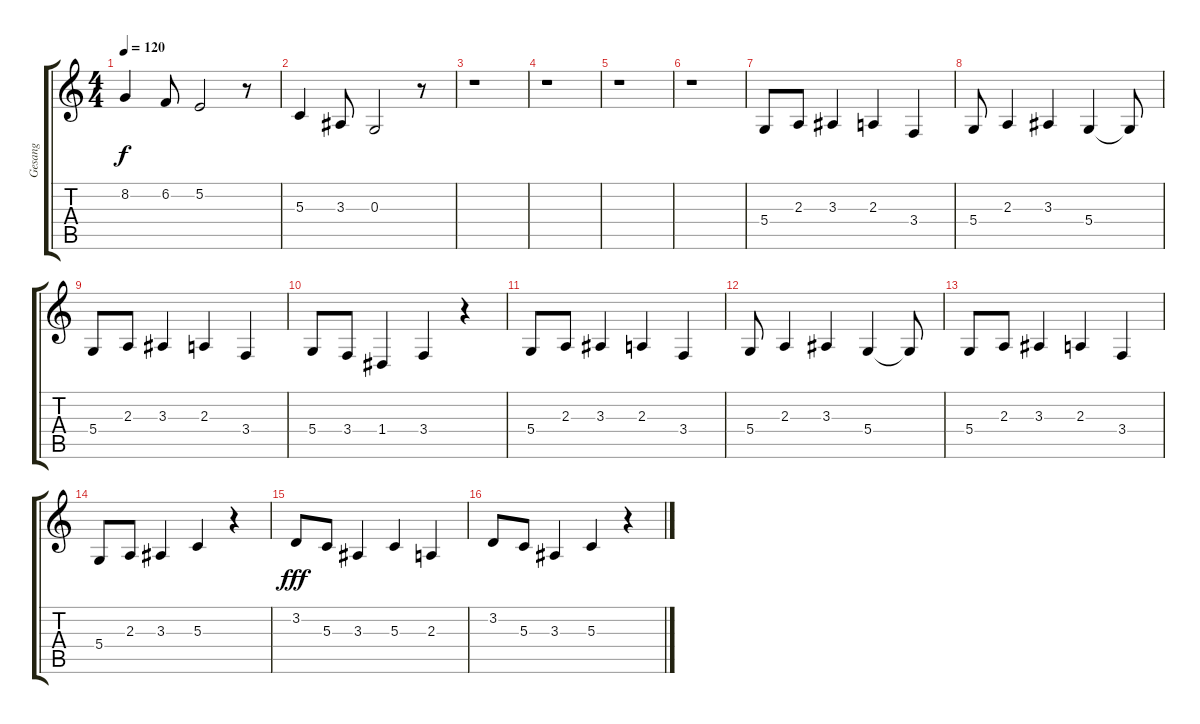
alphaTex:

\track ("Gesang" "Gesang") {instrument tenorsax}
\staff {score tabs}
\tuning (E4 B3 G3 D3 A2 E2) {hide}
\ts (4 4)
\tempo 120
\clef g2
\ks c
8.2.4{dy f} 6.2.8 5.2.2 r.8 |
5.3.4 3.3.8 0.3.2 r.8 |
r.1 |
r.1 |
r.1 |
r.1 |
5.4.8 2.3.8 3.3.4 2.3.4 3.4.4 |
5.4.8 2.3.4 3.3.4 5.4.4 5.4{t}.8 |
5.4.8 2.3.8 3.3.4 2.3.4 3.4.4 |
5.4.8 3.4.8 1.4.4 3.4.4 r.4 |
5.4.8 2.3.8 3.3.4 2.3.4 3.4.4 |
5.4.8 2.3.4 3.3.4 5.4.4 5.4{t}.8 |
5.4.8 2.3.8 3.3.4 2.3.4 3.4.4 |
5.4.8 2.3.8 3.3.4 5.3.4 r.4 |
3.2.8{dy fff} 5.3.8 3.3.4 5.3.4 2.3.4 |
3.2.8 5.3.8 3.3.4 5.3.4 r.4
